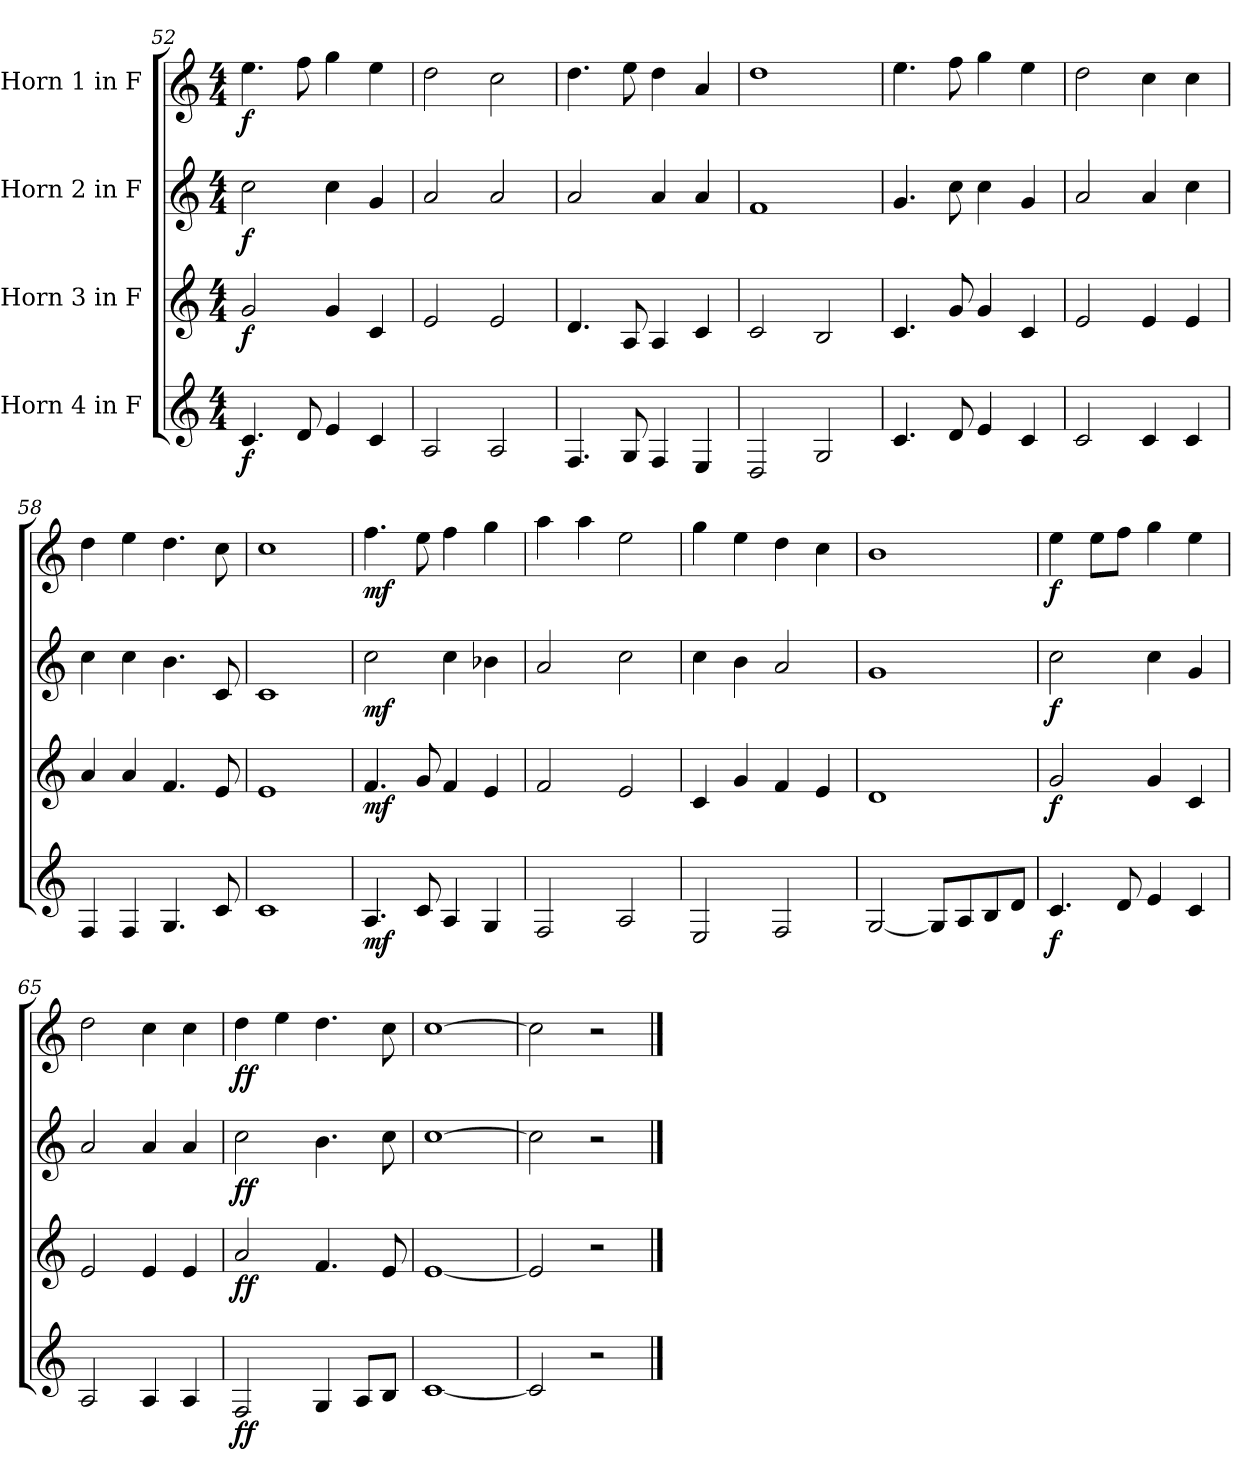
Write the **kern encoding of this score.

**kern	**dynam	**kern	**dynam	**kern	**dynam	**kern	**dynam
*part4	*part4	*part3	*part3	*part2	*part2	*part1	*part1
*staff4	*staff4	*staff3	*staff3	*staff2	*staff2	*staff1	*staff1
*I"Horn 4 in F	*	*I"Horn 3 in F	*	*I"Horn 2 in F	*	*I"Horn 1 in F	*
*clefG2	*	*clefG2	*	*clefG2	*	*clefG2	*
*ITrd4c7	*	*ITrd4c7	*	*ITrd4c7	*	*ITrd4c7	*
*k[b-]	*	*k[b-]	*	*k[b-]	*	*k[b-]	*
*M4/4	*	*M4/4	*	*M4/4	*	*M4/4	*
=52	=52	=52	=52	=52	=52	=52	=52
!	!LO:DY:b	!	!LO:DY:b	!	!LO:DY:b	!	!LO:DY:b
4.F/	f	2c/	f	2f\	f	4.a\	f
8G/	.	.	.	.	.	8b-\	.
4A/	.	4c/	.	4f\	.	4cc\	.
4F/	.	4F/	.	4c/	.	4a\	.
=53	=53	=53	=53	=53	=53	=53	=53
2D/	.	2A/	.	2d/	.	2g\	.
2D/	.	2A/	.	2d/	.	2f\	.
!!LO:PB:g=z
=54	=54	=54	=54	=54	=54	=54	=54
4.BB-/	.	4.G/	.	2d/	.	4.g\	.
8C/	.	8D/	.	.	.	8a\	.
4BB-/	.	4D/	.	4d/	.	4g\	.
4AA/	.	4F/	.	4d/	.	4d/	.
=55	=55	=55	=55	=55	=55	=55	=55
2GG/	.	2F/	.	1B-	.	1g	.
2C/	.	2E/	.	.	.	.	.
=56	=56	=56	=56	=56	=56	=56	=56
4.F/	.	4.F/	.	4.c/	.	4.a\	.
8G/	.	8c/	.	8f\	.	8b-\	.
4A/	.	4c/	.	4f\	.	4cc\	.
4F/	.	4F/	.	4c/	.	4a\	.
=57	=57	=57	=57	=57	=57	=57	=57
2F/	.	2A/	.	2d/	.	2g\	.
4F/	.	4A/	.	4d/	.	4f\	.
4F/	.	4A/	.	4f\	.	4f\	.
=58	=58	=58	=58	=58	=58	=58	=58
4BB-/	.	4d/	.	4f\	.	4g\	.
4BB-/	.	4d/	.	4f\	.	4a\	.
4.C/	.	4.B-/	.	4.e\	.	4.g\	.
8F/	.	8A/	.	8F/	.	8f\	.
=59	=59	=59	=59	=59	=59	=59	=59
1F	.	1A	.	1F	.	1f	.
=60	=60	=60	=60	=60	=60	=60	=60
!	!LO:DY:b	!	!LO:DY:b	!	!LO:DY:b	!	!LO:DY:b
4.D/	mf	4.B-/	mf	2f\	mf	4.b-\	mf
8F/	.	8c/	.	.	.	8a\	.
4D/	.	4B-/	.	4f\	.	4b-\	.
4C/	.	4A/	.	4e-X\	.	4cc\	.
=61	=61	=61	=61	=61	=61	=61	=61
2BB-/	.	2B-/	.	2d/	.	4dd\	.
.	.	.	.	.	.	4dd\	.
2D/	.	2A/	.	2f\	.	2a\	.
!!LO:LB:g=z
=62	=62	=62	=62	=62	=62	=62	=62
2AA/	.	4F/	.	4f\	.	4cc\	.
.	.	4c/	.	4e\	.	4a\	.
2BB-/	.	4B-/	.	2d/	.	4g\	.
.	.	4A/	.	.	.	4f\	.
=63	=63	=63	=63	=63	=63	=63	=63
[2C/	.	1G	.	1c	.	1e	.
8C/L]	.	.	.	.	.	.	.
8D/	.	.	.	.	.	.	.
8E/	.	.	.	.	.	.	.
8G/J	.	.	.	.	.	.	.
=64	=64	=64	=64	=64	=64	=64	=64
!	!LO:DY:b	!	!LO:DY:b	!	!LO:DY:b	!	!LO:DY:b
4.F/	f	2c/	f	2f\	f	4a\	f
.	.	.	.	.	.	8a\L	.
8G/	.	.	.	.	.	8b-\J	.
4A/	.	4c/	.	4f\	.	4cc\	.
4F/	.	4F/	.	4c/	.	4a\	.
=65	=65	=65	=65	=65	=65	=65	=65
2D/	.	2A/	.	2d/	.	2g\	.
4D/	.	4A/	.	4d/	.	4f\	.
4D/	.	4A/	.	4d/	.	4f\	.
=66	=66	=66	=66	=66	=66	=66	=66
!	!LO:DY:b	!	!LO:DY:b	!	!LO:DY:b	!	!LO:DY:b
2BB-/	ff	2d/	ff	2f\	ff	4g\	ff
.	.	.	.	.	.	4a\	.
4C/	.	4.B-/	.	4.e\	.	4.g\	.
8D/L	.	.	.	.	.	.	.
8E/J	.	8A/	.	8f\	.	8f\	.
=67	=67	=67	=67	=67	=67	=67	=67
[1F	.	[1A	.	[1f	.	[1f	.
=68	=68	=68	=68	=68	=68	=68	=68
2F/]	.	2A/]	.	2f\]	.	2f\]	.
2r	.	2r	.	2r	.	2r	.
==	==	==	==	==	==	==	==
*-	*-	*-	*-	*-	*-	*-	*-
